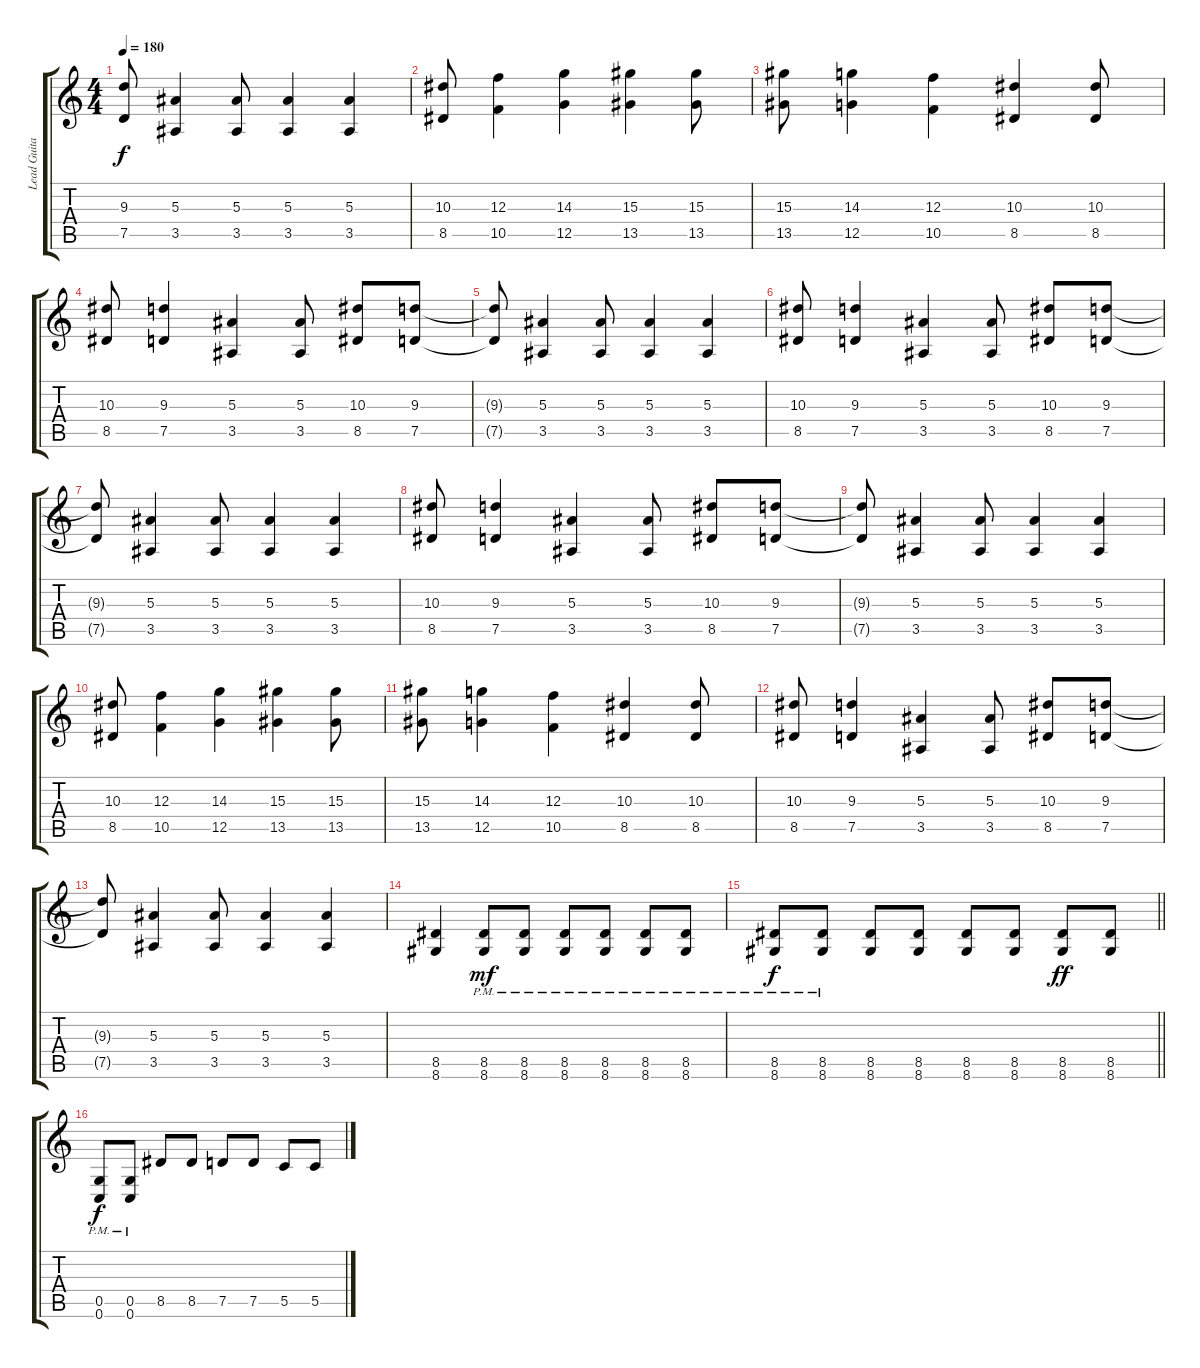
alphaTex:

\track ("Lead Guitar" "Lead Guita") {instrument distortionguitar}
\staff {score tabs}
\tuning (D4 A3 F3 C3 G2 C2) {hide}
\ts (4 4)
\tempo 180
\clef g2
\ks c
(9.3{t} 7.5{t}).8{dy f} (5.3 3.5).4 (5.3 3.5).8 (5.3 3.5).4 (5.3 3.5).4 |
(10.3 8.5).8 (12.3 10.5).4 (14.3 12.5).4 (15.3 13.5).4 (15.3 13.5).8 |
(15.3 13.5).8 (14.3 12.5).4 (12.3 10.5).4 (10.3 8.5).4 (10.3 8.5).8 |
(10.3 8.5).8 (9.3 7.5).4 (5.3 3.5).4 (5.3 3.5).8 (10.3 8.5).8 (9.3 7.5).8 |
(9.3{t} 7.5{t}).8 (5.3 3.5).4 (5.3 3.5).8 (5.3 3.5).4 (5.3 3.5).4 |
(10.3 8.5).8 (9.3 7.5).4 (5.3 3.5).4 (5.3 3.5).8 (10.3 8.5).8 (9.3 7.5).8 |
(9.3{t} 7.5{t}).8 (5.3 3.5).4 (5.3 3.5).8 (5.3 3.5).4 (5.3 3.5).4 |
(10.3 8.5).8 (9.3 7.5).4 (5.3 3.5).4 (5.3 3.5).8 (10.3 8.5).8 (9.3 7.5).8 |
(9.3{t} 7.5{t}).8 (5.3 3.5).4 (5.3 3.5).8 (5.3 3.5).4 (5.3 3.5).4 |
(10.3 8.5).8 (12.3 10.5).4 (14.3 12.5).4 (15.3 13.5).4 (15.3 13.5).8 |
(15.3 13.5).8 (14.3 12.5).4 (12.3 10.5).4 (10.3 8.5).4 (10.3 8.5).8 |
(10.3 8.5).8 (9.3 7.5).4 (5.3 3.5).4 (5.3 3.5).8 (10.3 8.5).8 (9.3 7.5).8 |
(9.3{t} 7.5{t}).8 (5.3 3.5).4 (5.3 3.5).8 (5.3 3.5).4 (5.3 3.5).4 |
(8.5 8.6).4 (8.5{pm} 8.6{pm}).8{dy mf} (8.5{pm} 8.6{pm}).8 (8.5{pm} 8.6{pm}).8 (8.5{pm} 8.6{pm}).8 (8.5{pm} 8.6{pm}).8 (8.5{pm} 8.6{pm}).8 |
\barLineRight lightlight
(8.5{pm} 8.6{pm}).8{dy f} (8.5{pm} 8.6{pm}).8 (8.5 8.6).8 (8.5 8.6).8 (8.5 8.6).8 (8.5 8.6).8 (8.5 8.6).8{dy ff} (8.5 8.6).8 |
(0.5{pm} 0.6{pm}).8{dy f} (0.5{pm} 0.6{pm}).8 8.5.8 8.5.8 7.5.8 7.5.8 5.5.8 5.5.8
